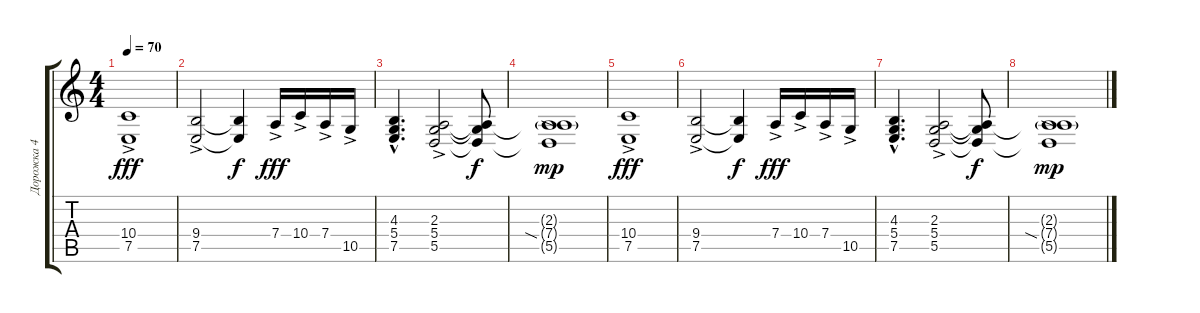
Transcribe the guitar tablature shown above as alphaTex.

\track ("Дорожка 4" "Дорожка 4") {instrument drawbarorgan}
\staff {score tabs}
\tuning (E4 B3 G3 D3 A2 E2) {hide}
\ts (4 4)
\tempo 70
\clef g2
\ks c
(10.4{ac} 7.5{ac}).1{dy fff} |
(9.4{ac} 7.5{ac}).2 (9.4{t} 7.5{t}).4{dy f} 7.4{ac}.16{dy fff} 10.4{ac}.16 7.4{ac}.16 10.5{ac}.16 |
(4.3{hac} 5.4{hac} 7.5{hac}).4{d} (2.3{ac} 5.4{ac} 5.5{ac}).2 (2.3{t} 5.4{t} 5.5{t}).8{dy f} |
(2.3{t} 7.4{sia g} 5.5{t}).1{dy mp} |
(10.4{ac} 7.5{ac}).1{dy fff} |
(9.4{ac} 7.5{ac}).2 (9.4{t} 7.5{t}).4{dy f} 7.4{ac}.16{dy fff} 10.4{ac}.16 7.4{ac}.16 10.5{ac}.16 |
(4.3{hac} 5.4{hac} 7.5{hac}).4{d} (2.3{ac} 5.4{ac} 5.5{ac}).2 (2.3{t} 5.4{t} 5.5{t}).8{dy f} |
(2.3{t} 7.4{sia g} 5.5{t}).1{dy mp}
